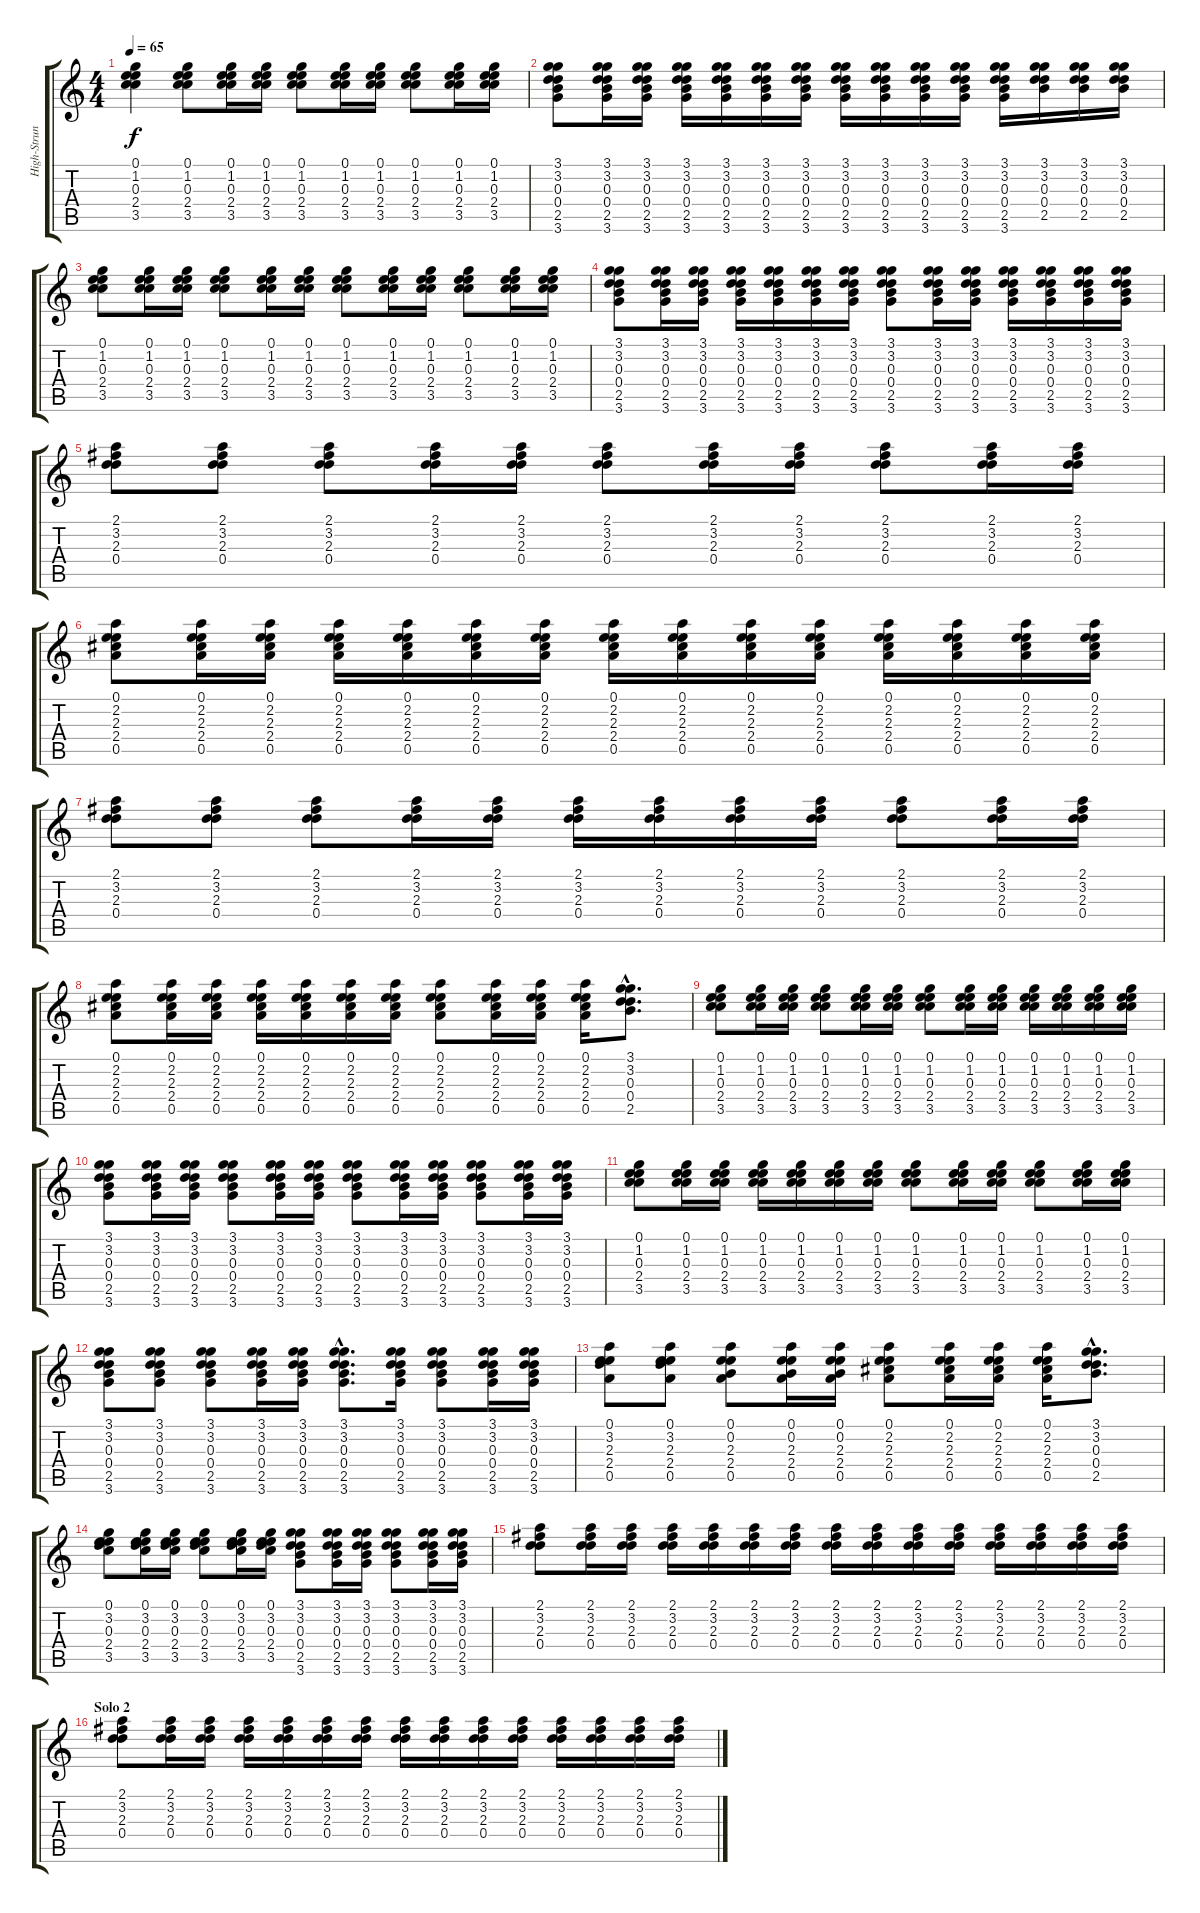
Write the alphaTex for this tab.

\track ("High-Strung Acoustic" "High-Strun") {instrument acousticguitarsteel}
\staff {score tabs}
\tuning (E4 B3 G4 D4 A3 E3) {hide}
\ts (4 4)
\tempo 65
\clef g2
\ks c
(0.1 1.2 0.3 2.4 3.5).4{dy f} (0.1 1.2 0.3 2.4 3.5).8 (0.1 1.2 0.3 2.4 3.5).16 (0.1 1.2 0.3 2.4 3.5).16 (0.1 1.2 0.3 2.4 3.5).8 (0.1 1.2 0.3 2.4 3.5).16 (0.1 1.2 0.3 2.4 3.5).16 (0.1 1.2 0.3 2.4 3.5).8 (0.1 1.2 0.3 2.4 3.5).16 (0.1 1.2 0.3 2.4 3.5).16 |
(3.1 3.2 0.3 0.4 2.5 3.6).8 (3.1 3.2 0.3 0.4 2.5 3.6).16 (3.1 3.2 0.3 0.4 2.5 3.6).16 (3.1 3.2 0.3 0.4 2.5 3.6).16 (3.1 3.2 0.3 0.4 2.5 3.6).16 (3.1 3.2 0.3 0.4 2.5 3.6).16 (3.1 3.2 0.3 0.4 2.5 3.6).16 (3.1 3.2 0.3 0.4 2.5 3.6).16 (3.1 3.2 0.3 0.4 2.5 3.6).16 (3.1 3.2 0.3 0.4 2.5 3.6).16 (3.1 3.2 0.3 0.4 2.5 3.6).16 (3.1 3.2 0.3 0.4 2.5 3.6).16 (3.1 3.2 0.3 0.4 2.5).16 (3.1 3.2 0.3 0.4 2.5).16 (3.1 3.2 0.3 0.4 2.5).16 |
(0.1 1.2 0.3 2.4 3.5).8 (0.1 1.2 0.3 2.4 3.5).16 (0.1 1.2 0.3 2.4 3.5).16 (0.1 1.2 0.3 2.4 3.5).8 (0.1 1.2 0.3 2.4 3.5).16 (0.1 1.2 0.3 2.4 3.5).16 (0.1 1.2 0.3 2.4 3.5).8 (0.1 1.2 0.3 2.4 3.5).16 (0.1 1.2 0.3 2.4 3.5).16 (0.1 1.2 0.3 2.4 3.5).8 (0.1 1.2 0.3 2.4 3.5).16 (0.1 1.2 0.3 2.4 3.5).16 |
(3.1 3.2 0.3 0.4 2.5 3.6).8 (3.1 3.2 0.3 0.4 2.5 3.6).16 (3.1 3.2 0.3 0.4 2.5 3.6).16 (3.1 3.2 0.3 0.4 2.5 3.6).16 (3.1 3.2 0.3 0.4 2.5 3.6).16 (3.1 3.2 0.3 0.4 2.5 3.6).16 (3.1 3.2 0.3 0.4 2.5 3.6).16 (3.1 3.2 0.3 0.4 2.5 3.6).8 (3.1 3.2 0.3 0.4 2.5 3.6).16 (3.1 3.2 0.3 0.4 2.5 3.6).16 (3.1 3.2 0.3 0.4 2.5 3.6).16 (3.1 3.2 0.3 0.4 2.5 3.6).16 (3.1 3.2 0.3 0.4 2.5 3.6).16 (3.1 3.2 0.3 0.4 2.5 3.6).16 |
(2.1 3.2 2.3 0.4).8 (2.1 3.2 2.3 0.4).8 (2.1 3.2 2.3 0.4).8 (2.1 3.2 2.3 0.4).16 (2.1 3.2 2.3 0.4).16 (2.1 3.2 2.3 0.4).8 (2.1 3.2 2.3 0.4).16 (2.1 3.2 2.3 0.4).16 (2.1 3.2 2.3 0.4).8 (2.1 3.2 2.3 0.4).16 (2.1 3.2 2.3 0.4).16 |
(0.1 2.2 2.3 2.4 0.5).8 (0.1 2.2 2.3 2.4 0.5).16 (0.1 2.2 2.3 2.4 0.5).16 (0.1 2.2 2.3 2.4 0.5).16 (0.1 2.2 2.3 2.4 0.5).16 (0.1 2.2 2.3 2.4 0.5).16 (0.1 2.2 2.3 2.4 0.5).16 (0.1 2.2 2.3 2.4 0.5).16 (0.1 2.2 2.3 2.4 0.5).16 (0.1 2.2 2.3 2.4 0.5).16 (0.1 2.2 2.3 2.4 0.5).16 (0.1 2.2 2.3 2.4 0.5).16 (0.1 2.2 2.3 2.4 0.5).16 (0.1 2.2 2.3 2.4 0.5).16 (0.1 2.2 2.3 2.4 0.5).16 |
(2.1 3.2 2.3 0.4).8 (2.1 3.2 2.3 0.4).8 (2.1 3.2 2.3 0.4).8 (2.1 3.2 2.3 0.4).16 (2.1 3.2 2.3 0.4).16 (2.1 3.2 2.3 0.4).16 (2.1 3.2 2.3 0.4).16 (2.1 3.2 2.3 0.4).16 (2.1 3.2 2.3 0.4).16 (2.1 3.2 2.3 0.4).8 (2.1 3.2 2.3 0.4).16 (2.1 3.2 2.3 0.4).16 |
(0.1 2.2 2.3 2.4 0.5).8 (0.1 2.2 2.3 2.4 0.5).16 (0.1 2.2 2.3 2.4 0.5).16 (0.1 2.2 2.3 2.4 0.5).16 (0.1 2.2 2.3 2.4 0.5).16 (0.1 2.2 2.3 2.4 0.5).16 (0.1 2.2 2.3 2.4 0.5).16 (0.1 2.2 2.3 2.4 0.5).8 (0.1 2.2 2.3 2.4 0.5).16 (0.1 2.2 2.3 2.4 0.5).16 (0.1 2.2 2.3 2.4 0.5).16 (3.1{hac} 3.2{hac} 0.3{hac} 0.4{hac} 2.5{hac}).8{d} |
(0.1 1.2 0.3 2.4 3.5).8 (0.1 1.2 0.3 2.4 3.5).16 (0.1 1.2 0.3 2.4 3.5).16 (0.1 1.2 0.3 2.4 3.5).8 (0.1 1.2 0.3 2.4 3.5).16 (0.1 1.2 0.3 2.4 3.5).16 (0.1 1.2 0.3 2.4 3.5).8 (0.1 1.2 0.3 2.4 3.5).16 (0.1 1.2 0.3 2.4 3.5).16 (0.1 1.2 0.3 2.4 3.5).16 (0.1 1.2 0.3 2.4 3.5).16 (0.1 1.2 0.3 2.4 3.5).16 (0.1 1.2 0.3 2.4 3.5).16 |
(3.1 3.2 0.3 0.4 2.5 3.6).8 (3.1 3.2 0.3 0.4 2.5 3.6).16 (3.1 3.2 0.3 0.4 2.5 3.6).16 (3.1 3.2 0.3 0.4 2.5 3.6).8 (3.1 3.2 0.3 0.4 2.5 3.6).16 (3.1 3.2 0.3 0.4 2.5 3.6).16 (3.1 3.2 0.3 0.4 2.5 3.6).8 (3.1 3.2 0.3 0.4 2.5 3.6).16 (3.1 3.2 0.3 0.4 2.5 3.6).16 (3.1 3.2 0.3 0.4 2.5 3.6).8 (3.1 3.2 0.3 0.4 2.5 3.6).16 (3.1 3.2 0.3 0.4 2.5 3.6).16 |
(0.1 1.2 0.3 2.4 3.5).8 (0.1 1.2 0.3 2.4 3.5).16 (0.1 1.2 0.3 2.4 3.5).16 (0.1 1.2 0.3 2.4 3.5).16 (0.1 1.2 0.3 2.4 3.5).16 (0.1 1.2 0.3 2.4 3.5).16 (0.1 1.2 0.3 2.4 3.5).16 (0.1 1.2 0.3 2.4 3.5).8 (0.1 1.2 0.3 2.4 3.5).16 (0.1 1.2 0.3 2.4 3.5).16 (0.1 1.2 0.3 2.4 3.5).8 (0.1 1.2 0.3 2.4 3.5).16 (0.1 1.2 0.3 2.4 3.5).16 |
(3.1 3.2 0.3 0.4 2.5 3.6).8 (3.1 3.2 0.3 0.4 2.5 3.6).8 (3.1 3.2 0.3 0.4 2.5 3.6).8 (3.1 3.2 0.3 0.4 2.5 3.6).16 (3.1 3.2 0.3 0.4 2.5 3.6).16 (3.1{hac} 3.2{hac} 0.3{hac} 0.4{hac} 2.5{hac} 3.6{hac}).8{d} (3.1 3.2 0.3 0.4 2.5 3.6).16 (3.1 3.2 0.3 0.4 2.5 3.6).8 (3.1 3.2 0.3 0.4 2.5 3.6).16 (3.1 3.2 0.3 0.4 2.5 3.6).16 |
(0.1 3.2 2.3 2.4 0.5).8 (0.1 3.2 2.3 2.4 0.5).8 (0.1 0.2 2.3 2.4 0.5).8 (0.1 0.2 2.3 2.4 0.5).16 (0.1 0.2 2.3 2.4 0.5).16 (0.1 2.2 2.3 2.4 0.5).8 (0.1 2.2 2.3 2.4 0.5).16 (0.1 2.2 2.3 2.4 0.5).16 (0.1 2.2 2.3 2.4 0.5).16 (3.1{hac} 3.2{hac} 0.3{hac} 0.4{hac} 2.5{hac}).8{d} |
(0.1 3.2 0.3 2.4 3.5).8 (0.1 3.2 0.3 2.4 3.5).16 (0.1 3.2 0.3 2.4 3.5).16 (0.1 3.2 0.3 2.4 3.5).8 (0.1 3.2 0.3 2.4 3.5).16 (0.1 3.2 0.3 2.4 3.5).16 (3.1 3.2 0.3 0.4 2.5 3.6).8 (3.1 3.2 0.3 0.4 2.5 3.6).16 (3.1 3.2 0.3 0.4 2.5 3.6).16 (3.1 3.2 0.3 0.4 2.5 3.6).8 (3.1 3.2 0.3 0.4 2.5 3.6).16 (3.1 3.2 0.3 0.4 2.5 3.6).16 |
(2.1 3.2 2.3 0.4).8 (2.1 3.2 2.3 0.4).16 (2.1 3.2 2.3 0.4).16 (2.1 3.2 2.3 0.4).16 (2.1 3.2 2.3 0.4).16 (2.1 3.2 2.3 0.4).16 (2.1 3.2 2.3 0.4).16 (2.1 3.2 2.3 0.4).16 (2.1 3.2 2.3 0.4).16 (2.1 3.2 2.3 0.4).16 (2.1 3.2 2.3 0.4).16 (2.1 3.2 2.3 0.4).16 (2.1 3.2 2.3 0.4).16 (2.1 3.2 2.3 0.4).16 (2.1 3.2 2.3 0.4).16 |
\section ("" "Solo 2")
(2.1 3.2 2.3 0.4).8 (2.1 3.2 2.3 0.4).16 (2.1 3.2 2.3 0.4).16 (2.1 3.2 2.3 0.4).16 (2.1 3.2 2.3 0.4).16 (2.1 3.2 2.3 0.4).16 (2.1 3.2 2.3 0.4).16 (2.1 3.2 2.3 0.4).16 (2.1 3.2 2.3 0.4).16 (2.1 3.2 2.3 0.4).16 (2.1 3.2 2.3 0.4).16 (2.1 3.2 2.3 0.4).16 (2.1 3.2 2.3 0.4).16 (2.1 3.2 2.3 0.4).16 (2.1 3.2 2.3 0.4).16
